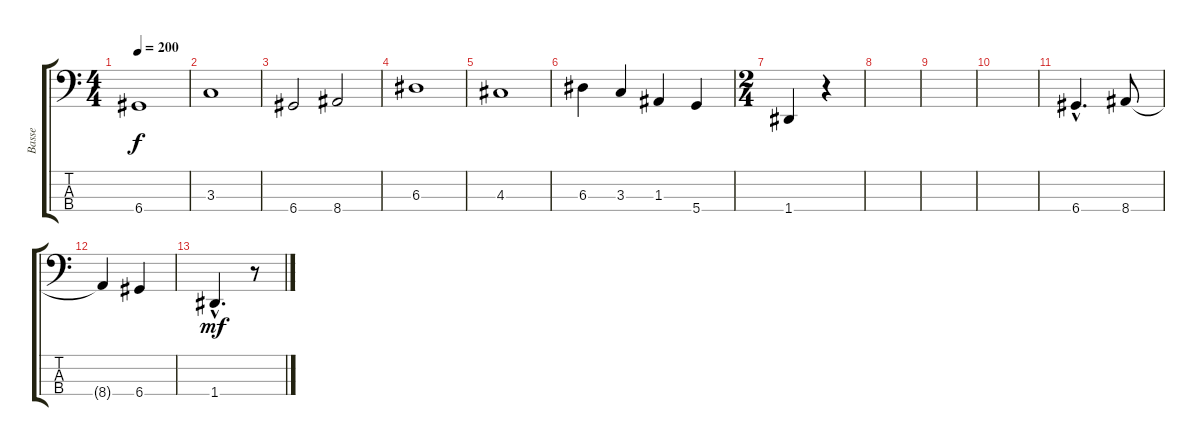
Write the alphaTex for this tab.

\track ("Basse" "Basse") {instrument electricbassfinger}
\staff {score tabs}
\tuning (G2 D2 A1 D1) {hide}
\ts (4 4)
\tempo 200
\clef f4
\ks c
6.4.1{dy f} |
3.3.1 |
6.4.2 8.4.2 |
6.3.1 |
4.3.1 |
6.3.4 3.3.4 1.3.4 5.4.4 |
\ts (2 4)
1.4.4 r.4 |
|
|
|
6.4{hac}.4{d} 8.4.8 |
8.4{t}.4 6.4.4 |
1.4{hac}.4{d dy mf} r.8
